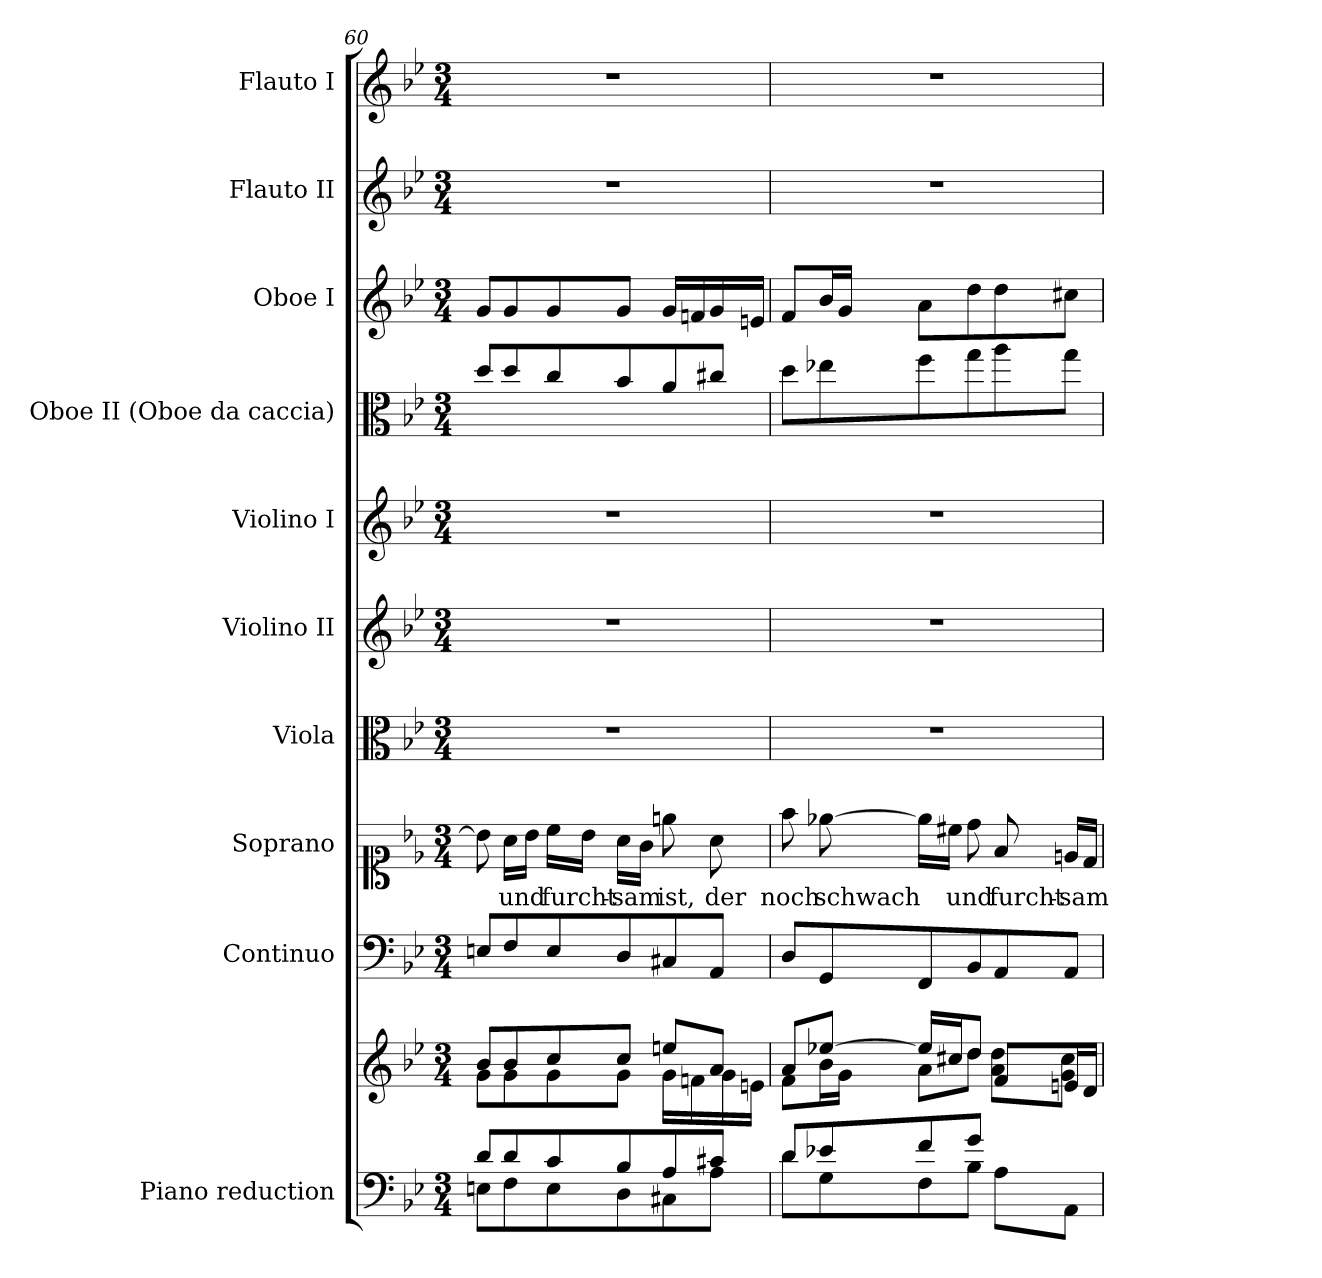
**kern	**kern	**kern	**kern	**text	**kern	**kern	**kern	**kern	**kern	**kern	**kern
*part10	*part10	*part9	*part8	*part8	*part7	*part6	*part5	*part4	*part3	*part2	*part1
*staff11	*staff10	*staff9	*staff8	*staff8	*staff7	*staff6	*staff5	*staff4	*staff3	*staff2	*staff1
*I"Piano reduction	*	*I"Continuo	*I"Soprano	*	*I"Viola	*I"Violino II	*I"Violino I	*I"Oboe II (Oboe da caccia)	*I"Oboe I	*I"Flauto II	*I"Flauto I
*I'Pno	*	*	*	*	*I'Vla	*I'Vln	*I'Vln	*	*I'Ob	*I'Fl	*I'Fl
*clefF4	*clefG2	*clefF4	*clefC1	*	*clefC3	*clefG2	*clefG2	*clefC3	*clefG2	*clefG2	*clefG2
*	*	*	*	*	*	*	*	*ITrd12c21	*	*	*
*k[b-e-]	*k[b-e-]	*k[b-e-]	*k[b-e-]	*	*k[b-e-]	*k[b-e-]	*k[b-e-]	*k[b-e-]	*k[b-e-]	*k[b-e-]	*k[b-e-]
*M3/4	*M3/4	*M3/4	*M3/4	*	*M3/4	*M3/4	*M3/4	*M3/4	*M3/4	*M3/4	*M3/4
=60	=60	=60	=60	=60	=60	=60	=60	=60	=60	=60	=60
*^	*^	*	*	*	*	*	*	*	*	*	*
8d/L	8En\L	8b-/L	8g\L	8En/L	8b-\]	.	2.r	2.r	2.r	8d/L	8g/L	2.r	2.r
!	!	!	!	!	!	!LO:LY:b	!	!	!	!	!	!	!
8d/	8F\	8b-/	8g\	8F/	16a\LL	und	.	.	.	8d/	8g/	.	.
.	.	.	.	.	16b-\JJ	.	.	.	.	.	.	.	.
!	!	!	!	!	!	!LO:LY:b	!	!	!	!	!	!	!
8c/	8E\	8cc/	8g\	8E/	16cc\LL	furcht-	.	.	.	8c/	8g/	.	.
.	.	.	.	.	16b-\JJ	.	.	.	.	.	.	.	.
!	!	!	!	!	!	!LO:LY:b	!	!	!	!	!	!	!
8B-/	8D\	8cc/J	8g\J	8D/	16a\LL	-sam	.	.	.	8B-/	8g/J	.	.
.	.	.	.	.	16g\JJ	.	.	.	.	.	.	.	.
!	!	!	!	!	!	!LO:LY:b	!	!	!	!	!	!	!
8A/	8C#X\	8een/L	16g\LL	8C#X/	8een\	ist,	.	.	.	8A/	16g/LL	.	.
.	.	.	16fn\	.	.	.	.	.	.	.	16fn/	.	.
!	!	!	!	!	!	!LO:LY:b	!	!	!	!	!	!	!
8c#X/J	8A\J	8a/J	16g\	8AA/J	8a\	der	.	.	.	8c#X/J	16g/	.	.
.	.	.	16en\JJ	.	.	.	.	.	.	.	16en/JJ	.	.
=61	=61	=61	=61	=61	=61	=61	=61	=61	=61	=61	=61	=61	=61
!	!	!	!	!	!	!LO:LY:b	!	!	!	!	!	!	!
8d/L	8d\L	8a/L	8f\L	8D/L	8ff\	noch	2.r	2.r	2.r	8d\L	8f/L	2.r	2.r
!	!	!	!	!	!	!LO:LY:b	!	!	!	!	!	!	!
8e-X/	8G\	[8ee-X/J	16b-\L	8GG/	[8ee-X\	schwach	.	.	.	8e-X\	16b-/L	.	.
.	.	.	16g\JJ	.	.	.	.	.	.	.	16g/JJ	.	.
8f/	8F\	16ee-/LL]	8a\L	8FF/	16ee-\LL]	.	.	.	.	8f\	8a\L	.	.
.	.	16cc#X/J	.	.	16cc#X\JJ	.	.	.	.	.	.	.	.
!	!	!	!	!	!	!LO:LY:b	!	!	!	!	!	!	!
8g/J	8B-\J	8dd/J	8dd\J	8BB-/	8dd\	und	.	.	.	8g\	8dd\	.	.
!	!	!	!	!	!	!LO:LY:b	!	!	!	!	!	!	!
4ryy	8A\L	8f/L	8a\ 8dd\L	8AA/	8f/	furcht-	.	.	.	8a\	8dd\	.	.
!	!	!	!	!	!	!LO:LY:b	!	!	!	!	!	!	!
.	8AA\J	16en/L	8g\ 8cc#\J	8AA/J	16en/LL	-sam	.	.	.	8g\J	8cc#X\J	.	.
.	.	16d/JJ	.	.	16d/JJ	.	.	.	.	.	.	.	.
*v	*v	*	*	*	*	*	*	*	*	*	*	*	*
*	*v	*v	*	*	*	*	*	*	*	*	*	*
=	=	=	=	=	=	=	=	=	=	=	=
*-	*-	*-	*-	*-	*-	*-	*-	*-	*-	*-	*-
